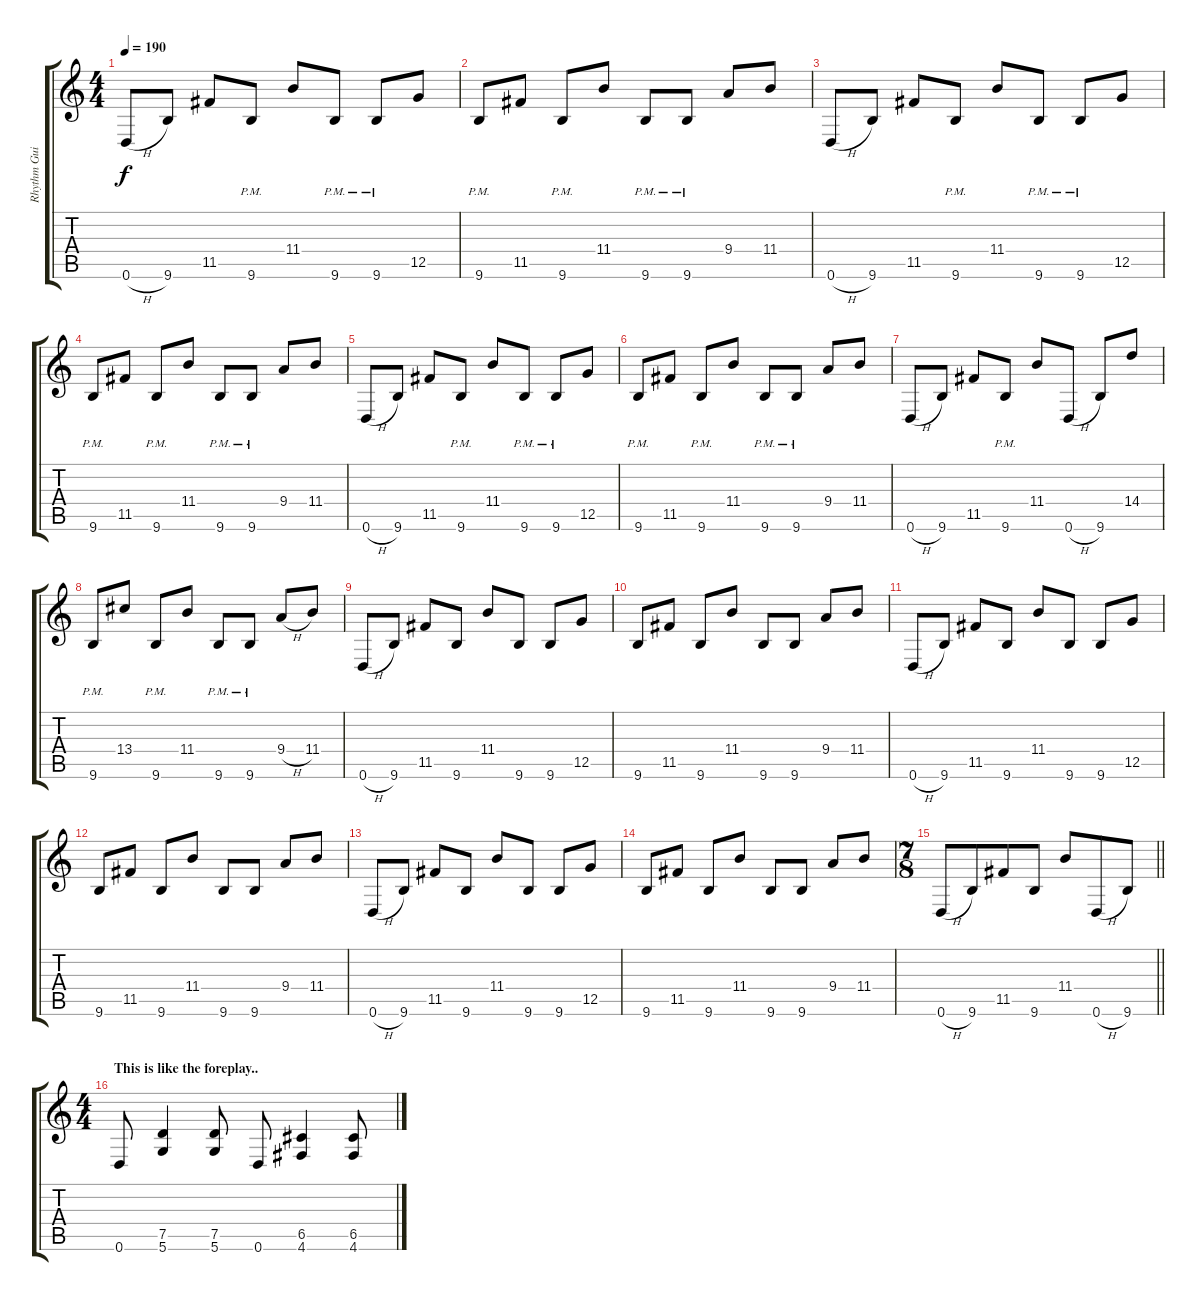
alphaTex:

\track ("Rhythm Guitar" "Rhythm Gui") {instrument distortionguitar}
\staff {score tabs}
\tuning (D4 A3 F3 C3 G2 D2) {hide}
\ts (4 4)
\tempo 190
\clef g2
\ks c
0.6{h}.8{dy f} 9.6.8 11.5.8 9.6{pm}.8 11.4.8 9.6{pm}.8 9.6{pm}.8 12.5.8 |
9.6{pm}.8 11.5.8 9.6{pm}.8 11.4.8 9.6{pm}.8 9.6{pm}.8 9.4.8 11.4.8 |
0.6{h}.8 9.6.8 11.5.8 9.6{pm}.8 11.4.8 9.6{pm}.8 9.6{pm}.8 12.5.8 |
9.6{pm}.8 11.5.8 9.6{pm}.8 11.4.8 9.6{pm}.8 9.6{pm}.8 9.4.8 11.4.8 |
0.6{h}.8 9.6.8 11.5.8 9.6{pm}.8 11.4.8 9.6{pm}.8 9.6{pm}.8 12.5.8 |
9.6{pm}.8 11.5.8 9.6{pm}.8 11.4.8 9.6{pm}.8 9.6{pm}.8 9.4.8 11.4.8 |
0.6{h}.8 9.6.8 11.5.8 9.6{pm}.8 11.4.8 0.6{h}.8 9.6.8 14.4.8 |
9.6{pm}.8 13.4.8 9.6{pm}.8 11.4.8 9.6{pm}.8 9.6{pm}.8 9.4{h}.8 11.4.8 |
0.6{h}.8 9.6.8 11.5.8 9.6.8 11.4.8 9.6.8 9.6.8 12.5.8 |
9.6.8 11.5.8 9.6.8 11.4.8 9.6.8 9.6.8 9.4.8 11.4.8 |
0.6{h}.8 9.6.8 11.5.8 9.6.8 11.4.8 9.6.8 9.6.8 12.5.8 |
9.6.8 11.5.8 9.6.8 11.4.8 9.6.8 9.6.8 9.4.8 11.4.8 |
0.6{h}.8 9.6.8 11.5.8 9.6.8 11.4.8 9.6.8 9.6.8 12.5.8 |
9.6.8 11.5.8 9.6.8 11.4.8 9.6.8 9.6.8 9.4.8 11.4.8 |
\ts (7 8)
\barLineRight lightlight
0.6{h}.8 9.6.8 11.5.8 9.6.8 11.4.8 0.6{h}.8 9.6.8 |
\ts (4 4)
\section ("" "This is like the foreplay..")
0.6.8 (7.5 5.6).4 (7.5 5.6).8 0.6.8 (6.5 4.6).4 (6.5 4.6).8
